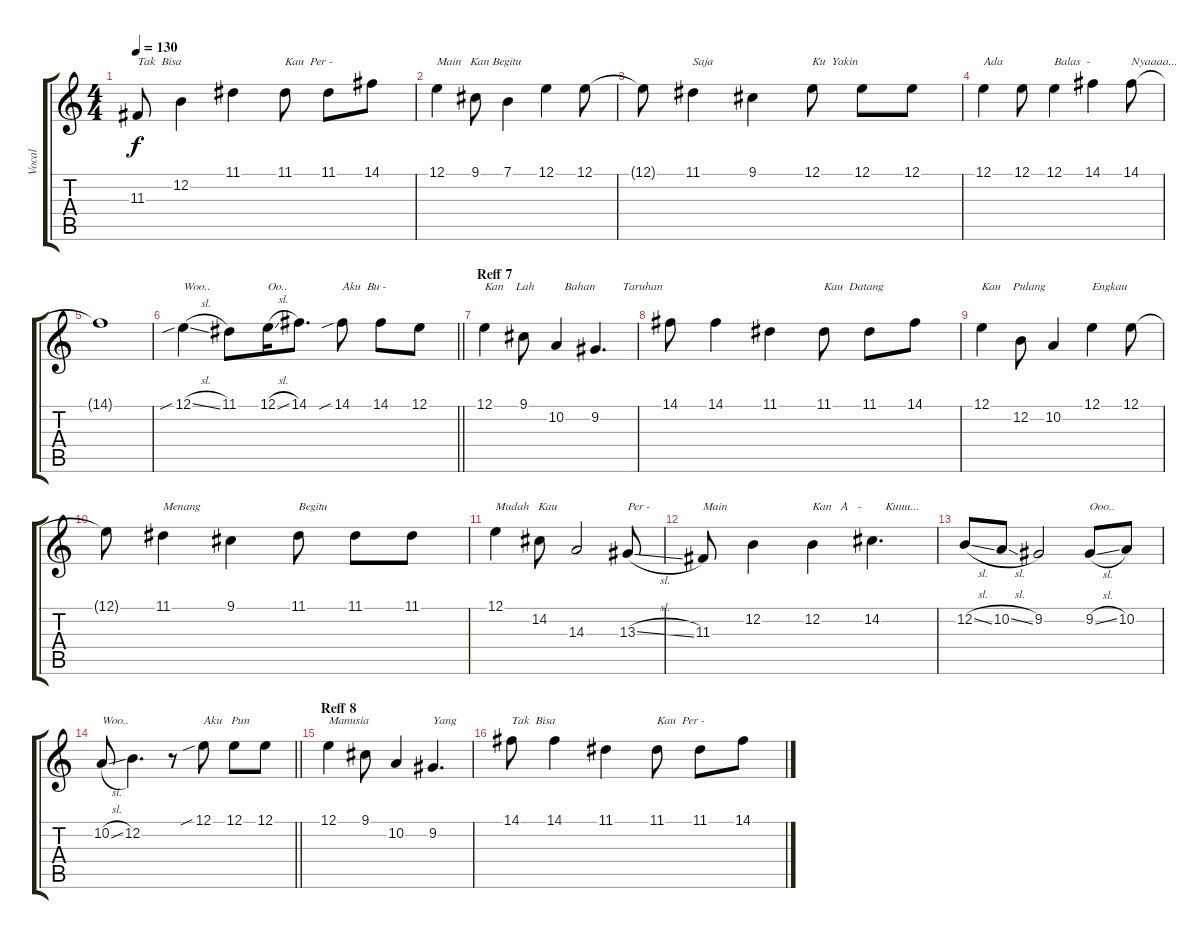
\track ("Vocal" "Vocal") {instrument lead1square}
\staff {score tabs}
\tuning (E4 B3 G3 D3 A2 E2) {hide}
\ts (4 4)
\tempo 130
\clef g2
\ks c
11.3.8{txt "Tak  Bisa" dy f} 12.2.4 11.1.4 11.1.8{txt "Kau  Per -"} 11.1.8 14.1.8 |
12.1.4{txt "Main   Kan Begitu"} 9.1.8 7.1.4 12.1.4 12.1.8 |
12.1{t}.8 11.1.4{txt "Saja"} 9.1.4 12.1.8{txt "Ku  Yakin"} 12.1.8 12.1.8 |
12.1.4{txt "Ada"} 12.1.8 12.1.4{txt "Balas  -"} 14.1.4 14.1.8{txt "Nyaaaa..."} |
14.1{t}.1 |
\barLineRight lightlight
12.1{sib sl}.4{txt "Woo.."} 11.1.8 12.1{sl}.16{txt "Oo.."} 14.1.8{d} 14.1{sib}.8{txt "Aku  Bu -"} 14.1.8 12.1.8 |
\section ("" "Reff 7")
12.1.4{txt "Kan    Lah          Bahan         Taruhan"} 9.1.8 10.2.4 9.2.4{d} |
14.1.8 14.1.4 11.1.4 11.1.8{txt "Kau  Datang"} 11.1.8 14.1.8 |
12.1.4{txt "Kau    Pulang"} 12.2.8 10.2.4 12.1.4{txt "Engkau"} 12.1.8 |
12.1{t}.8 11.1.4{txt "Menang"} 9.1.4 11.1.8{txt "Begitu"} 11.1.8 11.1.8 |
12.1.4{txt "Mudah   Kau"} 14.2.8 14.3.2 13.3{sl}.8{txt "Per -"} |
11.3.8{txt "Main"} 12.2.4 12.2.4{txt "Kan   A   -        Kuuu..."} 14.2.4{d} |
12.2{sl}.8 10.2{sl}.8 9.2.2 9.2{sl}.8{txt "Ooo.."} 10.2.8 |
\barLineRight lightlight
10.2{sl}.8{txt "Woo.."} 12.2.4{d} r.8 12.1{sib}.8{txt "Aku   Pun"} 12.1.8 12.1.8 |
\section ("" "Reff 8")
12.1.4{txt "Manusia"} 9.1.8 10.2.4 9.2.4{d txt "Yang"} |
14.1.8{txt "Tak  Bisa"} 14.1.4 11.1.4 11.1.8{txt "Kau  Per -"} 11.1.8 14.1.8
